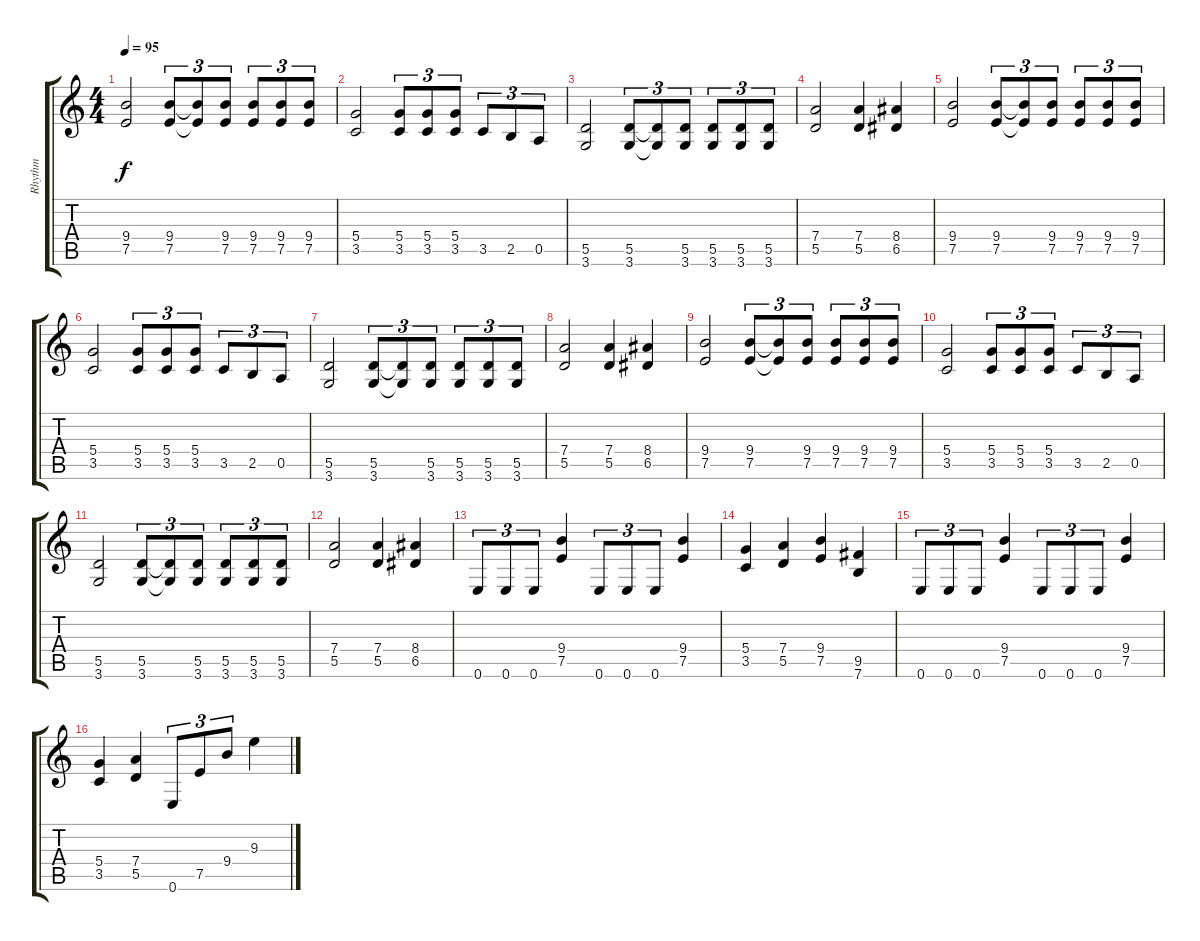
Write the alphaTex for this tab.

\track ("Rhythm" "Rhythm") {instrument overdrivenguitar}
\staff {score tabs}
\tuning (E4 B3 G3 D3 A2 E2) {hide}
\ts (4 4)
\tempo 95
\clef g2
\ks c
(9.4 7.5).2{dy f} (9.4 7.5).8{tu (3 2)} (9.4{t} 7.5{t}).8{tu (3 2)} (9.4 7.5).8{tu (3 2)} (9.4 7.5).8{tu (3 2)} (9.4 7.5).8{tu (3 2)} (9.4 7.5).8{tu (3 2)} |
(5.4 3.5).2 (5.4 3.5).8{tu (3 2)} (5.4 3.5).8{tu (3 2)} (5.4 3.5).8{tu (3 2)} 3.5.8{tu (3 2)} 2.5.8{tu (3 2)} 0.5.8{tu (3 2)} |
(5.5 3.6).2 (5.5 3.6).8{tu (3 2)} (5.5{t} 3.6{t}).8{tu (3 2)} (5.5 3.6).8{tu (3 2)} (5.5 3.6).8{tu (3 2)} (5.5 3.6).8{tu (3 2)} (5.5 3.6).8{tu (3 2)} |
(7.4 5.5).2 (7.4 5.5).4 (8.4 6.5).4 |
(9.4 7.5).2 (9.4 7.5).8{tu (3 2)} (9.4{t} 7.5{t}).8{tu (3 2)} (9.4 7.5).8{tu (3 2)} (9.4 7.5).8{tu (3 2)} (9.4 7.5).8{tu (3 2)} (9.4 7.5).8{tu (3 2)} |
(5.4 3.5).2 (5.4 3.5).8{tu (3 2)} (5.4 3.5).8{tu (3 2)} (5.4 3.5).8{tu (3 2)} 3.5.8{tu (3 2)} 2.5.8{tu (3 2)} 0.5.8{tu (3 2)} |
(5.5 3.6).2 (5.5 3.6).8{tu (3 2)} (5.5{t} 3.6{t}).8{tu (3 2)} (5.5 3.6).8{tu (3 2)} (5.5 3.6).8{tu (3 2)} (5.5 3.6).8{tu (3 2)} (5.5 3.6).8{tu (3 2)} |
(7.4 5.5).2 (7.4 5.5).4 (8.4 6.5).4 |
(9.4 7.5).2 (9.4 7.5).8{tu (3 2)} (9.4{t} 7.5{t}).8{tu (3 2)} (9.4 7.5).8{tu (3 2)} (9.4 7.5).8{tu (3 2)} (9.4 7.5).8{tu (3 2)} (9.4 7.5).8{tu (3 2)} |
(5.4 3.5).2 (5.4 3.5).8{tu (3 2)} (5.4 3.5).8{tu (3 2)} (5.4 3.5).8{tu (3 2)} 3.5.8{tu (3 2)} 2.5.8{tu (3 2)} 0.5.8{tu (3 2)} |
(5.5 3.6).2 (5.5 3.6).8{tu (3 2)} (5.5{t} 3.6{t}).8{tu (3 2)} (5.5 3.6).8{tu (3 2)} (5.5 3.6).8{tu (3 2)} (5.5 3.6).8{tu (3 2)} (5.5 3.6).8{tu (3 2)} |
(7.4 5.5).2 (7.4 5.5).4 (8.4 6.5).4 |
0.6.8{tu (3 2)} 0.6.8{tu (3 2)} 0.6.8{tu (3 2)} (9.4 7.5).4 0.6.8{tu (3 2)} 0.6.8{tu (3 2)} 0.6.8{tu (3 2)} (9.4 7.5).4 |
(5.4 3.5).4 (7.4 5.5).4 (9.4 7.5).4 (9.5 7.6).4 |
0.6.8{tu (3 2)} 0.6.8{tu (3 2)} 0.6.8{tu (3 2)} (9.4 7.5).4 0.6.8{tu (3 2)} 0.6.8{tu (3 2)} 0.6.8{tu (3 2)} (9.4 7.5).4 |
(5.4 3.5).4 (7.4 5.5).4 0.6.8{tu (3 2)} 7.5.8{tu (3 2)} 9.4.8{tu (3 2)} 9.3.4
